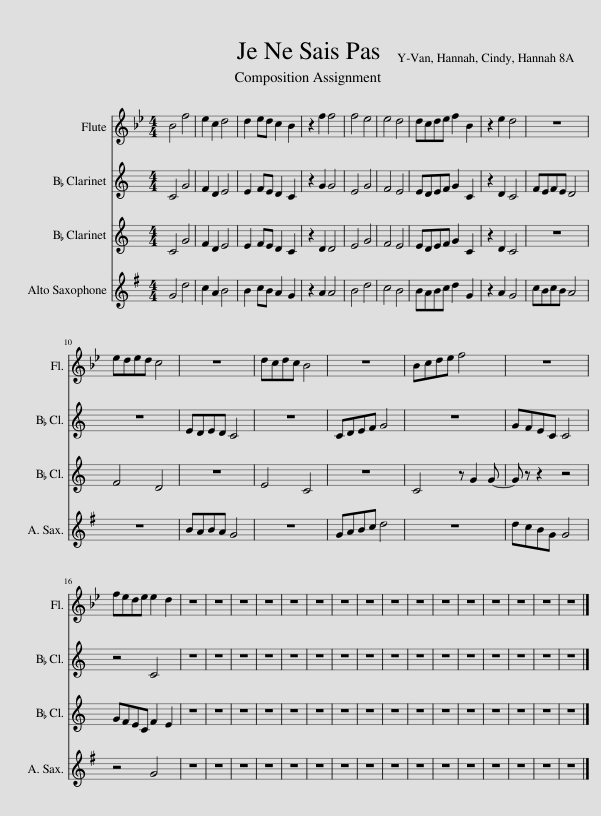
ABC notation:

X:1
%%score 1 2 3 4
L:1/8
M:4/4
I:linebreak $
K:Bb
V:1 treble
V:2 treble transpose=-2
V:3 treble transpose=-2
V:4 treble transpose=-9
V:1
 B4 f4 | e2 c2 d4 | d2 ed c2 B2 | z2 f2 f4 | f4 e4 | %5
 e4 d4 | dcde f2 B2 | z2 e2 d4 | z8 |$ eded c4 | %10
 z8 | dcdc B4 | z8 | Bcde f4 | z8 |$ %15
 fede e2 d2 | z8 | z8 | z8 | z8 | %20
 z8 | z8 | z8 | z8 | z8 | %25
 z8 | z8 | z8 | z8 | z8 | %30
 z8 | z8 |] %32
V:2
[K:C] C4 G4 | F2 D2 E4 | E2 FE D2 C2 | z2 G2 G4 | E4 G4 | %5
 F4 E4 | EDEF G2 C2 | z2 D2 C4 | FEFE D4 |$ z8 | %10
 EDED C4 | z8 | CDEF G4 | z8 | GFEC C4 |$ %15
 z4 C4 | z8 | z8 | z8 | z8 | %20
 z8 | z8 | z8 | z8 | z8 | %25
 z8 | z8 | z8 | z8 | z8 | %30
 z8 | z8 |] %32
V:3
[K:C] C4 G4 | F2 D2 E4 | E2 FE D2 C2 | z2 D2 D4 | E4 G4 | %5
 F4 E4 | EDEF G2 C2 | z2 D2 C4 | z8 |$ F4 D4 | %10
 z8 | E4 C4 | z8 | C4 z G2 G- | G z z2 z4 |$ %15
 GFEC F2 E2 | z8 | z8 | z8 | z8 | %20
 z8 | z8 | z8 | z8 | z8 | %25
 z8 | z8 | z8 | z8 | z8 | %30
 z8 | z8 |] %32
V:4
[K:G] G4 d4 | c2 A2 B4 | B2 cB A2 G2 | z2 A2 A4 | B4 d4 | %5
 c4 B4 | BABc d2 G2 | z2 A2 G4 | cBcB A4 |$ z8 | %10
 BABA G4 | z8 | GABc d4 | z8 | dcBG G4 |$ %15
 z4 G4 | z8 | z8 | z8 | z8 | %20
 z8 | z8 | z8 | z8 | z8 | %25
 z8 | z8 | z8 | z8 | z8 | %30
 z8 | z8 |] %32
